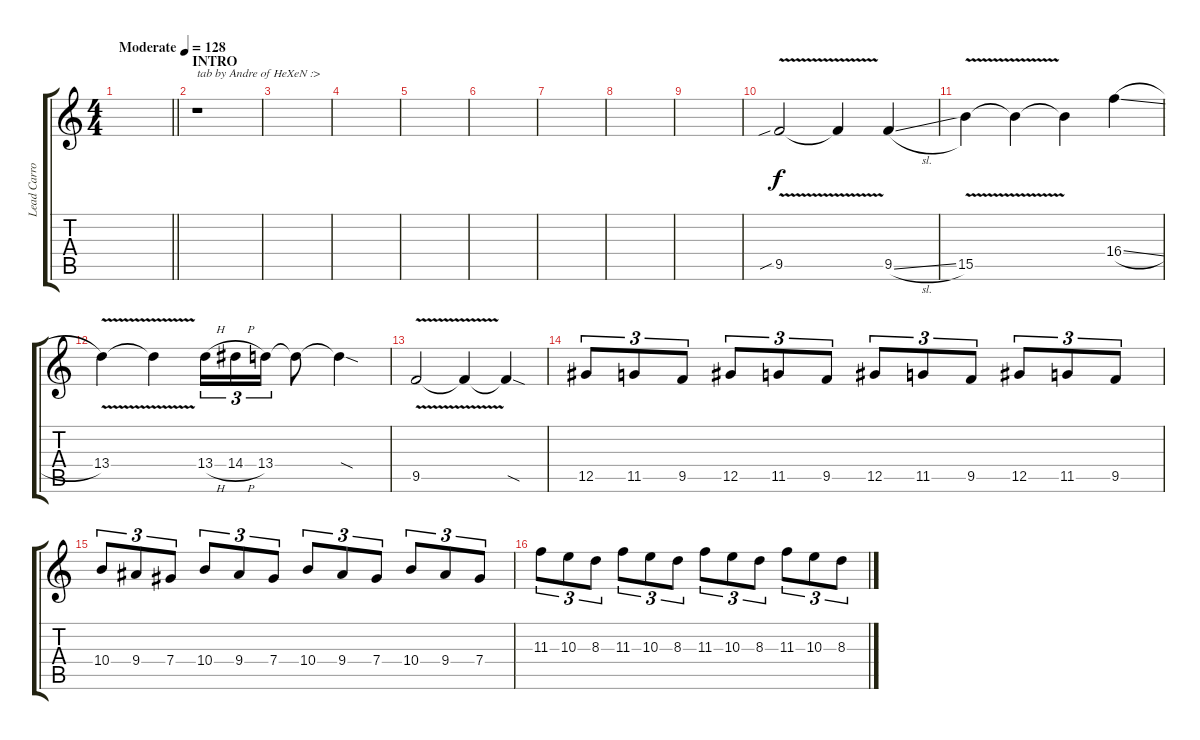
\track ("Lead Carroll" "Lead Carro") {instrument overdrivenguitar}
\staff {score tabs}
\tuning (Eb4 Bb3 Gb3 Db3 Ab2 Eb2) {hide}
\ts (4 4)
\tempo (128 "Moderate")
\clef g2
\barLineRight lightlight
\ks c
|
\section ("" "INTRO")
r.1{txt "tab by Andre of HeXeN :>"} |
|
|
|
|
|
|
|
9.5{v sib}.2 9.5{t}.4 9.5{sl}.4 |
15.5{v}.4 15.5{t}.4 15.5{t}.4 16.4{sl}.4 |
13.4{v}.4 13.4{t}.4 13.4{h}.16{tu (3 2)} 14.4{h}.16{tu (3 2)} 13.4.16{tu (3 2)} 13.4{t}.8 13.4{sod t}.4 |
9.5{v}.2 9.5{t}.4 9.5{sod t}.4 |
12.5.8{tu (3 2)} 11.5.8{tu (3 2)} 9.5.8{tu (3 2)} 12.5.8{tu (3 2)} 11.5.8{tu (3 2)} 9.5.8{tu (3 2)} 12.5.8{tu (3 2)} 11.5.8{tu (3 2)} 9.5.8{tu (3 2)} 12.5.8{tu (3 2)} 11.5.8{tu (3 2)} 9.5.8{tu (3 2)} |
10.4.8{tu (3 2)} 9.4.8{tu (3 2)} 7.4.8{tu (3 2)} 10.4.8{tu (3 2)} 9.4.8{tu (3 2)} 7.4.8{tu (3 2)} 10.4.8{tu (3 2)} 9.4.8{tu (3 2)} 7.4.8{tu (3 2)} 10.4.8{tu (3 2)} 9.4.8{tu (3 2)} 7.4.8{tu (3 2)} |
11.3.8{tu (3 2)} 10.3.8{tu (3 2)} 8.3.8{tu (3 2)} 11.3.8{tu (3 2)} 10.3.8{tu (3 2)} 8.3.8{tu (3 2)} 11.3.8{tu (3 2)} 10.3.8{tu (3 2)} 8.3.8{tu (3 2)} 11.3.8{tu (3 2)} 10.3.8{tu (3 2)} 8.3.8{tu (3 2)}
